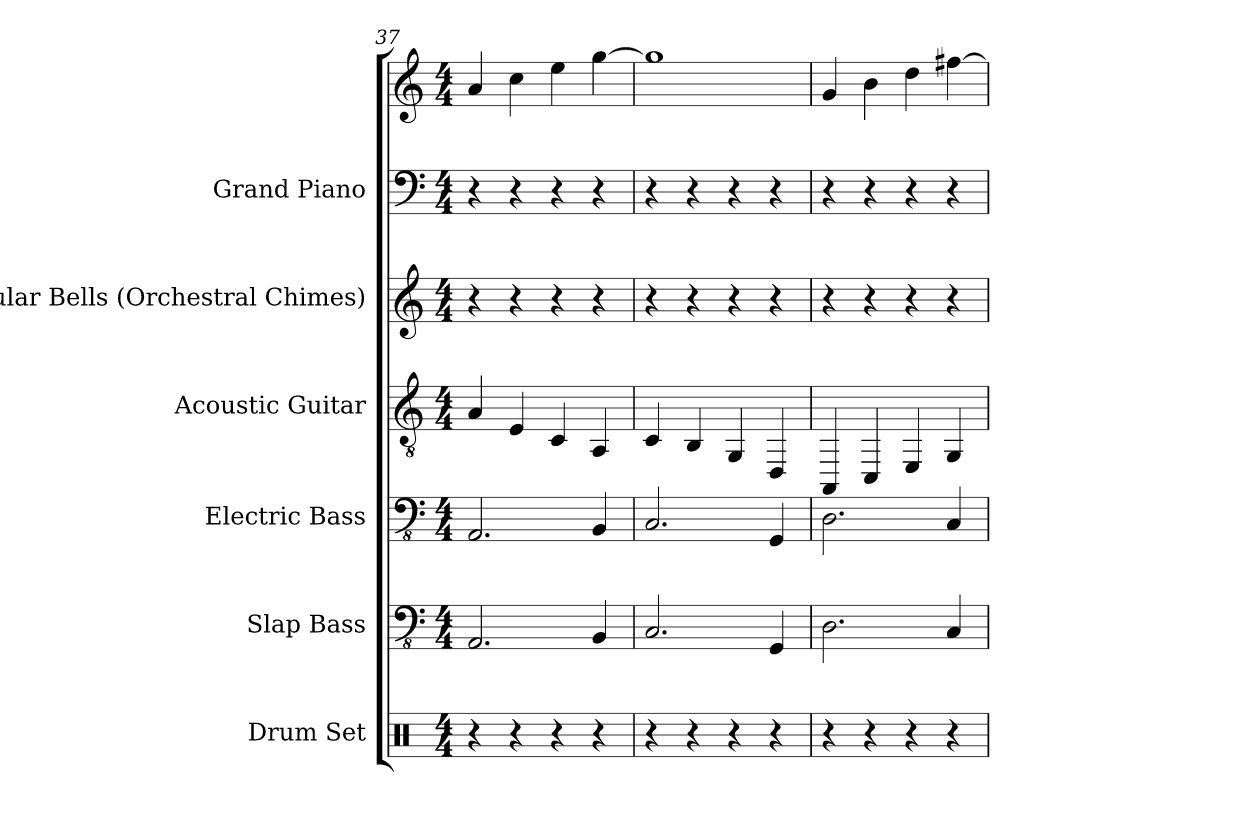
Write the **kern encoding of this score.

**kern	**kern	**kern	**kern	**kern	**kern	**kern
*part6	*part5	*part4	*part3	*part2	*part1	*part1
*staff7	*staff6	*staff5	*staff4	*staff3	*staff2	*staff1
*I"Drum Set	*I"Slap Bass	*I"Electric Bass	*I"Acoustic Guitar	*I"Tubular Bells (Orchestral Chimes)	*I"Grand Piano	*
*I'Drs.	*I'Sl. Bass	*I'El. B.	*I'Guit.	*I'Tu. Be.	*I'Pno.	*
*clefX	*clefFv4	*clefFv4	*clefGv2	*clefG2	*clefF4	*clefG2
*k[]	*k[]	*k[]	*k[]	*k[]	*k[]	*k[]
*M4/4	*M4/4	*M4/4	*M4/4	*M4/4	*M4/4	*M4/4
=37	=37	=37	=37	=37	=37	=37
4r	2.AAA	2.AAA	4A	4r	4r	4a
4r	.	.	4E	4r	4r	4cc
4r	.	.	4C	4r	4r	4ee
4r	4BBB	4BBB	4AA	4r	4r	[4gg
=38	=38	=38	=38	=38	=38	=38
4r	2.CC	2.CC	4C	4r	4r	1gg]
4r	.	.	4BB	4r	4r	.
4r	.	.	4GG	4r	4r	.
4r	4GGG	4GGG	4DD	4r	4r	.
=39	=39	=39	=39	=39	=39	=39
4r	2.DD	2.DD	4AAA	4r	4r	4g
4r	.	.	4CC	4r	4r	4b
4r	.	.	4EE	4r	4r	4dd
4r	4CC	4CC	4GG	4r	4r	[4ff#X
=	=	=	=	=	=	=
*-	*-	*-	*-	*-	*-	*-
